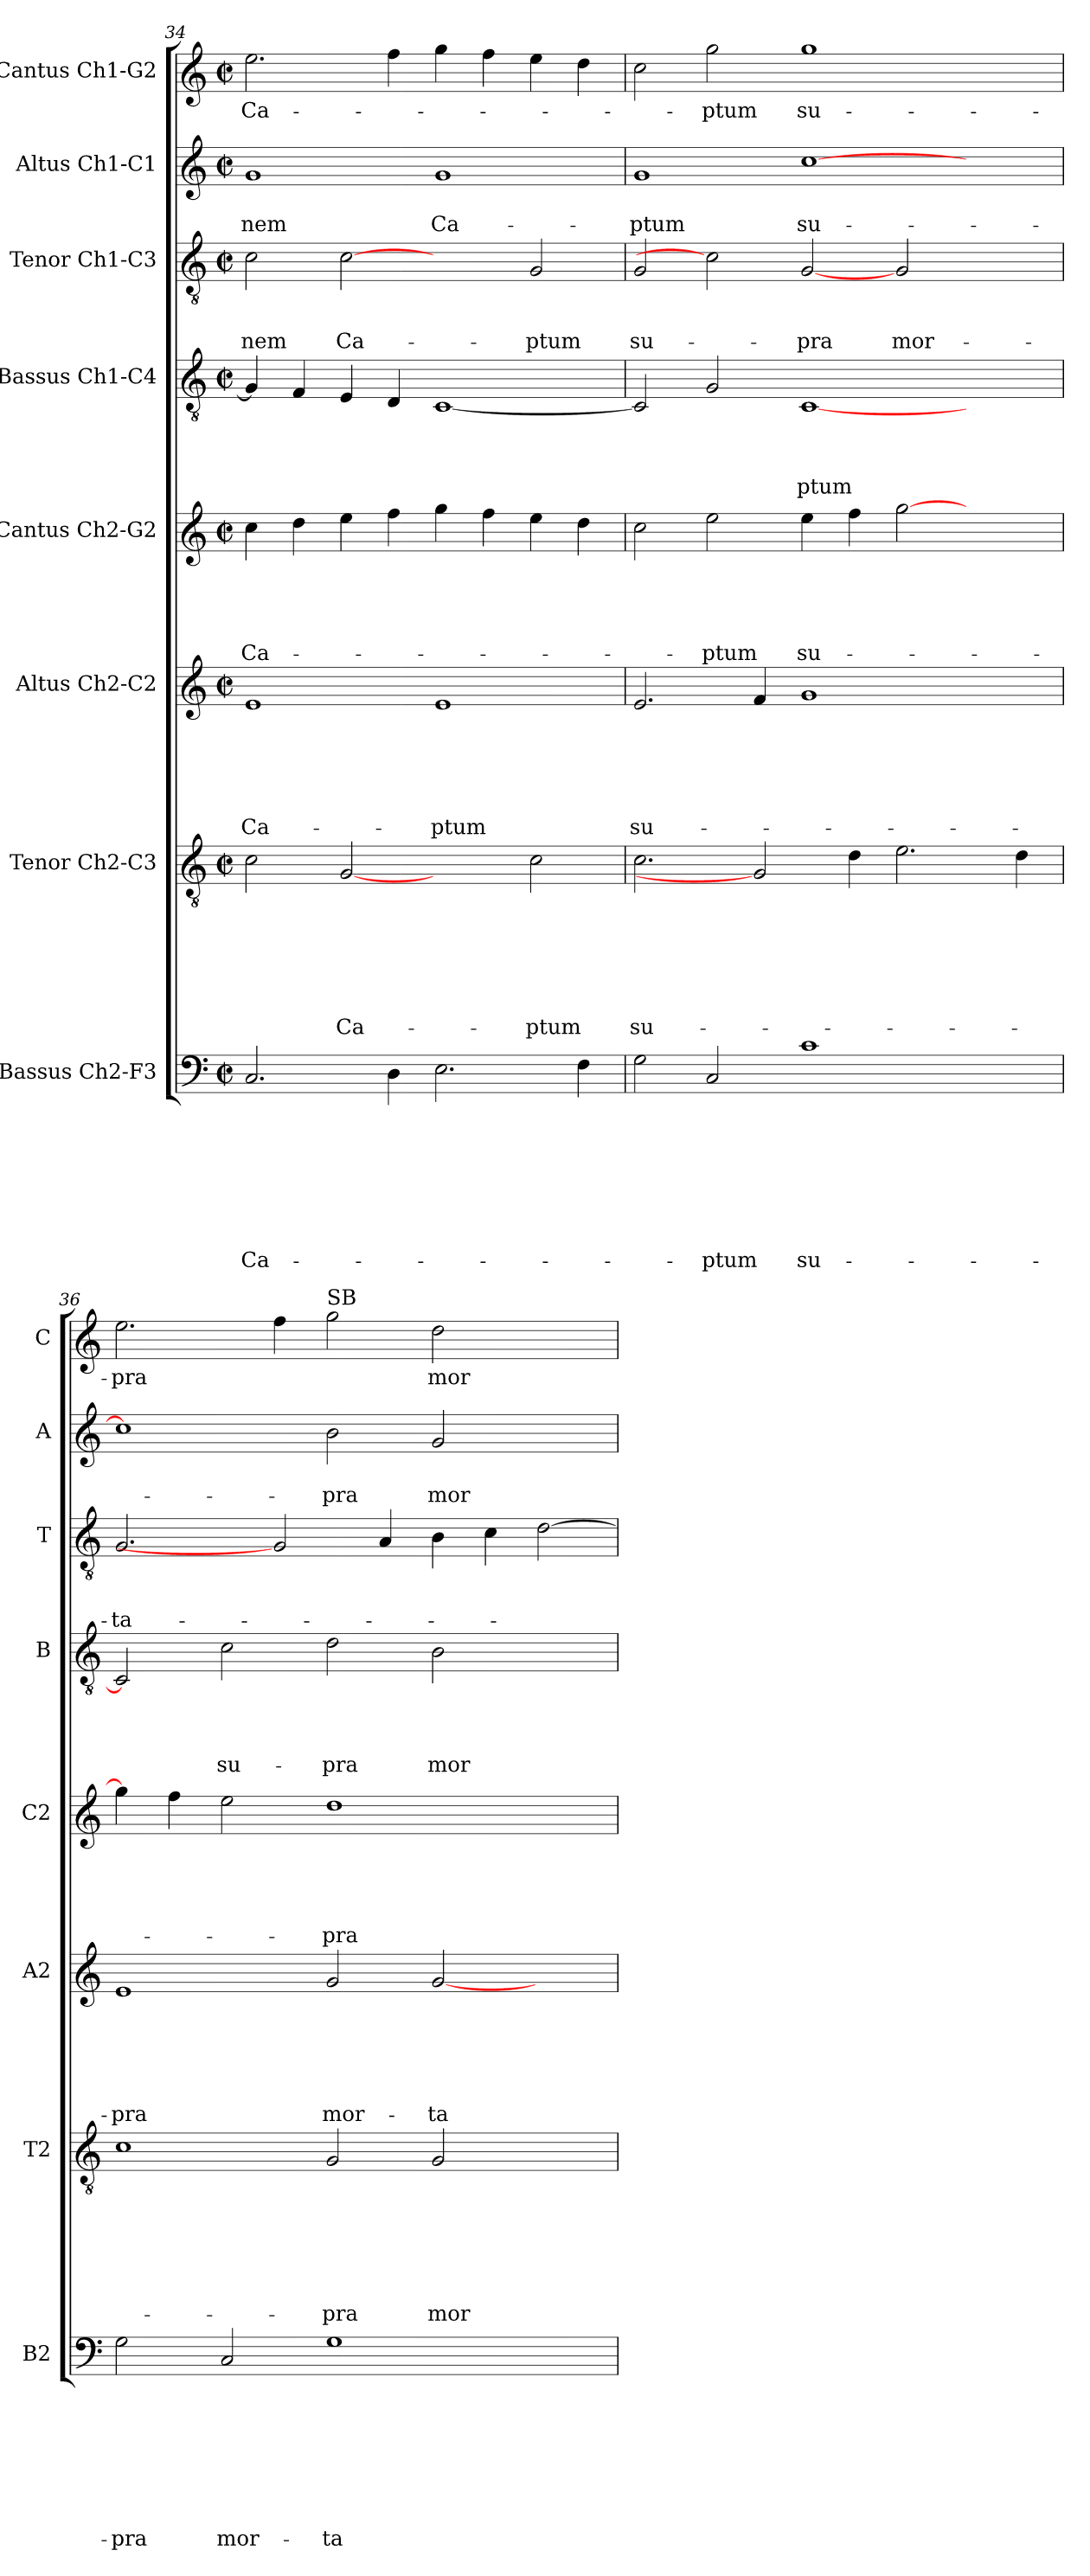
**kern	**text	**text	**text	**text	**text	**text	**text	**text	**kern	**text	**text	**text	**text	**text	**text	**text	**kern	**text	**text	**text	**text	**text	**text	**kern	**text	**text	**text	**text	**text	**kern	**text	**text	**text	**text	**kern	**text	**text	**text	**kern	**text	**text	**kern	**text
*part8	*part8	*part8	*part8	*part8	*part8	*part8	*part8	*part8	*part7	*part7	*part7	*part7	*part7	*part7	*part7	*part7	*part6	*part6	*part6	*part6	*part6	*part6	*part6	*part5	*part5	*part5	*part5	*part5	*part5	*part4	*part4	*part4	*part4	*part4	*part3	*part3	*part3	*part3	*part2	*part2	*part2	*part1	*part1
*staff8	*staff8	*staff8	*staff8	*staff8	*staff8	*staff8	*staff8	*staff8	*staff7	*staff7	*staff7	*staff7	*staff7	*staff7	*staff7	*staff7	*staff6	*staff6	*staff6	*staff6	*staff6	*staff6	*staff6	*staff5	*staff5	*staff5	*staff5	*staff5	*staff5	*staff4	*staff4	*staff4	*staff4	*staff4	*staff3	*staff3	*staff3	*staff3	*staff2	*staff2	*staff2	*staff1	*staff1
*I"Bassus Ch2-F3	*	*	*	*	*	*	*	*	*I"Tenor Ch2-C3	*	*	*	*	*	*	*	*I"Altus Ch2-C2	*	*	*	*	*	*	*I"Cantus Ch2-G2	*	*	*	*	*	*I"Bassus Ch1-C4	*	*	*	*	*I"Tenor Ch1-C3	*	*	*	*I"Altus Ch1-C1	*	*	*I"Cantus Ch1-G2	*
*I'B2	*	*	*	*	*	*	*	*	*I'T2	*	*	*	*	*	*	*	*I'A2	*	*	*	*	*	*	*I'C2	*	*	*	*	*	*I'B	*	*	*	*	*I'T	*	*	*	*I'A	*	*	*I'C	*
*clefF4	*	*	*	*	*	*	*	*	*clefGv2	*	*	*	*	*	*	*	*clefG2	*	*	*	*	*	*	*clefG2	*	*	*	*	*	*clefGv2	*	*	*	*	*clefGv2	*	*	*	*clefG2	*	*	*clefG2	*
*k[]	*	*	*	*	*	*	*	*	*k[]	*	*	*	*	*	*	*	*k[]	*	*	*	*	*	*	*k[]	*	*	*	*	*	*k[]	*	*	*	*	*k[]	*	*	*	*k[]	*	*	*k[]	*
*C:	*	*	*	*	*	*	*	*	*C:	*	*	*	*	*	*	*	*C:	*	*	*	*	*	*	*C:	*	*	*	*	*	*C:	*	*	*	*	*C:	*	*	*	*C:	*	*	*C:	*
*M2/2	*	*	*	*	*	*	*	*	*M2/2	*	*	*	*	*	*	*	*M2/2	*	*	*	*	*	*	*M2/2	*	*	*	*	*	*M2/2	*	*	*	*	*M2/2	*	*	*	*M2/2	*	*	*M2/2	*
*met(c|)	*	*	*	*	*	*	*	*	*met(c|)	*	*	*	*	*	*	*	*met(c|)	*	*	*	*	*	*	*met(c|)	*	*	*	*	*	*met(c|)	*	*	*	*	*met(c|)	*	*	*	*met(c|)	*	*	*met(c|)	*
=34	=34	=34	=34	=34	=34	=34	=34	=34	=34	=34	=34	=34	=34	=34	=34	=34	=34	=34	=34	=34	=34	=34	=34	=34	=34	=34	=34	=34	=34	=34	=34	=34	=34	=34	=34	=34	=34	=34	=34	=34	=34	=34	=34
!	!	!	!	!	!	!	!	!LO:LY:b	!	!	!	!	!	!	!	!	!	!	!	!	!	!	!LO:LY:b	!	!	!	!	!	!LO:LY:b	!	!	!	!	!	!	!	!	!LO:LY:b	!	!	!LO:LY:b	!	!LO:LY:b
2.C/	.	.	.	.	.	.	.	Ca-	2c\	.	.	.	.	.	.	.	1e	.	.	.	.	.	Ca-	4cc\	.	.	.	.	Ca-	4G/]	.	.	.	.	2c\	.	.	-nem	1g	.	-nem	2.ee\	Ca-
.	.	.	.	.	.	.	.	.	.	.	.	.	.	.	.	.	.	.	.	.	.	.	.	4dd\	.	.	.	.	.	4F/	.	.	.	.	.	.	.	.	.	.	.	.	.
!	!	!	!	!	!	!	!	!	!	!	!	!	!	!	!	!LO:LY:b	!	!	!	!	!	!	!	!	!	!	!	!	!	!	!	!	!	!	!	!	!	!LO:LY:b	!	!	!	!	!
.	.	.	.	.	.	.	.	.	[2G	.	.	.	.	.	.	Ca-	.	.	.	.	.	.	.	4ee\	.	.	.	.	.	4E/	.	.	.	.	[2c	.	.	Ca-	.	.	.	.	.
4D\	.	.	.	.	.	.	.	.	.	.	.	.	.	.	.	.	.	.	.	.	.	.	.	4ff\	.	.	.	.	.	4D/	.	.	.	.	.	.	.	.	.	.	.	4ff\	.
!	!	!	!	!	!	!	!	!	!	!	!	!	!	!	!	!	!	!	!	!	!	!	!LO:LY:b	!	!	!	!	!	!	!	!	!	!	!	!	!	!	!	!	!	!LO:LY:b	!	!
2.E\	.	.	.	.	.	.	.	.	2ryy	.	.	.	.	.	.	.	1e	.	.	.	.	.	-ptum	4gg\	.	.	.	.	.	[1C	.	.	.	.	2ryy	.	.	.	1g	.	Ca-	4gg\	.
.	.	.	.	.	.	.	.	.	.	.	.	.	.	.	.	.	.	.	.	.	.	.	.	4ff\	.	.	.	.	.	.	.	.	.	.	.	.	.	.	.	.	.	4ff\	.
!	!	!	!	!	!	!	!	!	!	!	!	!	!	!	!	!LO:LY:b	!	!	!	!	!	!	!	!	!	!	!	!	!	!	!	!	!	!	!	!	!	!LO:LY:b	!	!	!	!	!
.	.	.	.	.	.	.	.	.	2c\	.	.	.	.	.	.	-ptum	.	.	.	.	.	.	.	4ee\	.	.	.	.	.	.	.	.	.	.	2G/	.	.	-ptum	.	.	.	4ee\	.
4F\	.	.	.	.	.	.	.	.	.	.	.	.	.	.	.	.	.	.	.	.	.	.	.	4dd\	.	.	.	.	.	.	.	.	.	.	.	.	.	.	.	.	.	4dd\	.
=35	=35	=35	=35	=35	=35	=35	=35	=35	=35	=35	=35	=35	=35	=35	=35	=35	=35	=35	=35	=35	=35	=35	=35	=35	=35	=35	=35	=35	=35	=35	=35	=35	=35	=35	=35	=35	=35	=35	=35	=35	=35	=35	=35
!	!	!	!	!	!	!	!	!	!	!	!	!	!	!	!	!LO:LY:b	!	!	!	!	!	!	!LO:LY:b	!	!	!	!	!	!	!	!	!	!	!	!	!	!	!LO:LY:b	!	!	!LO:LY:b	!	!
2G\	.	.	.	.	.	.	.	.	2.c\	.	.	.	.	.	.	su-	2.e/	.	.	.	.	.	su-	2cc\	.	.	.	.	.	2C/]	.	.	.	.	2G/	.	.	su-	1g	.	-ptum	2cc\	.
!	!	!	!	!	!	!	!	!LO:LY:b	!	!	!	!	!	!	!	!	!	!	!	!	!	!	!	!	!	!	!	!	!LO:LY:b	!	!	!	!	!	!	!	!	!	!	!	!	!	!LO:LY:b
2C/	.	.	.	.	.	.	.	-ptum	.	.	.	.	.	.	.	.	.	.	.	.	.	.	.	2ee\	.	.	.	.	-ptum	2G/	.	.	.	.	2c]	.	.	.	.	.	.	2gg\	-ptum
.	.	.	.	.	.	.	.	.	2G]	.	.	.	.	.	.	.	4f/	.	.	.	.	.	.	.	.	.	.	.	.	.	.	.	.	.	.	.	.	.	.	.	.	.	.
!	!	!	!	!	!	!	!	!LO:LY:b	!	!	!	!	!	!	!	!	!	!	!	!	!	!	!	!	!	!	!	!	!LO:LY:b	!	!	!	!	!LO:LY:b	!	!	!	!LO:LY:b	!	!	!LO:LY:b	!	!LO:LY:b
1c	.	.	.	.	.	.	.	su-	.	.	.	.	.	.	.	.	1g	.	.	.	.	.	.	4ee\	.	.	.	.	su-	[1C	.	.	.	-ptum	[2G	.	.	-pra	[1cc	.	su-	1gg	su-
.	.	.	.	.	.	.	.	.	4d\	.	.	.	.	.	.	.	.	.	.	.	.	.	.	4ff\	.	.	.	.	.	.	.	.	.	.	.	.	.	.	.	.	.	.	.
!	!	!	!	!	!	!	!	!	!	!	!	!	!	!	!	!	!	!	!	!	!	!	!	!	!	!	!	!	!	!	!	!	!	!	!	!	!	!LO:LY:b	!	!	!	!	!
.	.	.	.	.	.	.	.	.	2.e\	.	.	.	.	.	.	.	.	.	.	.	.	.	.	[2gg\	.	.	.	.	.	.	.	.	.	.	2G/	.	.	mor-	.	.	.	.	.
2ryy	.	.	.	.	.	.	.	.	.	.	.	.	.	.	.	.	2ryy	.	.	.	.	.	.	2ryy	.	.	.	.	.	2ryy	.	.	.	.	2ryy	.	.	.	2ryy	.	.	2ryy	.
.	.	.	.	.	.	.	.	.	4d\	.	.	.	.	.	.	.	.	.	.	.	.	.	.	.	.	.	.	.	.	.	.	.	.	.	.	.	.	.	.	.	.	.	.
!!LO:LB:g=z
=36	=36	=36	=36	=36	=36	=36	=36	=36	=36	=36	=36	=36	=36	=36	=36	=36	=36	=36	=36	=36	=36	=36	=36	=36	=36	=36	=36	=36	=36	=36	=36	=36	=36	=36	=36	=36	=36	=36	=36	=36	=36	=36	=36
!	!	!	!	!	!	!	!	!LO:LY:b	!	!	!	!	!	!	!	!	!	!	!	!	!	!	!LO:LY:b	!	!	!	!	!	!	!	!	!	!	!	!	!	!	!LO:LY:b	!	!	!	!	!LO:LY:b
2G\	.	.	.	.	.	.	.	-pra	1c	.	.	.	.	.	.	.	1e	.	.	.	.	.	-pra	4gg\]	.	.	.	.	.	2C/]	.	.	.	.	2.G/	.	.	-ta-	1cc]	.	.	2.ee\	-pra
.	.	.	.	.	.	.	.	.	.	.	.	.	.	.	.	.	.	.	.	.	.	.	.	4ff\	.	.	.	.	.	.	.	.	.	.	.	.	.	.	.	.	.	.	.
!	!	!	!	!	!	!	!	!LO:LY:b	!	!	!	!	!	!	!	!	!	!	!	!	!	!	!	!	!	!	!	!	!	!	!	!	!	!LO:LY:b	!	!	!	!	!	!	!	!	!
2C/	.	.	.	.	.	.	.	mor-	.	.	.	.	.	.	.	.	.	.	.	.	.	.	.	2ee\	.	.	.	.	.	2c\	.	.	.	su-	.	.	.	.	.	.	.	.	.
.	.	.	.	.	.	.	.	.	.	.	.	.	.	.	.	.	.	.	.	.	.	.	.	.	.	.	.	.	.	.	.	.	.	.	2G]	.	.	.	.	.	.	4ff\	.
!	!	!	!	!	!	!	!	!	!	!	!	!	!	!	!	!	!	!	!	!	!	!	!	!	!	!	!	!	!	!	!	!	!	!	!	!	!	!	!	!	!	!LO:TX:a:t=SB	!
!	!	!	!	!	!	!	!	!LO:LY:b	!	!	!	!	!	!	!	!LO:LY:b	!	!	!	!	!	!	!LO:LY:b	!	!	!	!	!	!LO:LY:b	!	!	!	!	!LO:LY:b	!	!	!	!	!	!	!LO:LY:b	!	!
1G	.	.	.	.	.	.	.	-ta-	2G/	.	.	.	.	.	.	-pra	2g/	.	.	.	.	.	mor-	1dd	.	.	.	.	-pra	2d\	.	.	.	-pra	.	.	.	.	2b\	.	-pra	2gg\	.
.	.	.	.	.	.	.	.	.	.	.	.	.	.	.	.	.	.	.	.	.	.	.	.	.	.	.	.	.	.	.	.	.	.	.	4A/	.	.	.	.	.	.	.	.
!	!	!	!	!	!	!	!	!	!	!	!	!	!	!	!	!LO:LY:b	!	!	!	!	!	!	!LO:LY:b	!	!	!	!	!	!	!	!	!	!	!LO:LY:b	!	!	!	!	!	!	!LO:LY:b	!	!LO:LY:b
.	.	.	.	.	.	.	.	.	2G/	.	.	.	.	.	.	mor-	[2g/	.	.	.	.	.	-ta-	.	.	.	.	.	.	2B\	.	.	.	mor-	4B\	.	.	.	2g/	.	mor-	2dd\	mor-
.	.	.	.	.	.	.	.	.	.	.	.	.	.	.	.	.	.	.	.	.	.	.	.	.	.	.	.	.	.	.	.	.	.	.	4c\	.	.	.	.	.	.	.	.
2ryy	.	.	.	.	.	.	.	.	2ryy	.	.	.	.	.	.	.	2ryy	.	.	.	.	.	.	2ryy	.	.	.	.	.	2ryy	.	.	.	.	[2d\	.	.	.	2ryy	.	.	2ryy	.
=	=	=	=	=	=	=	=	=	=	=	=	=	=	=	=	=	=	=	=	=	=	=	=	=	=	=	=	=	=	=	=	=	=	=	=	=	=	=	=	=	=	=	=
*-	*-	*-	*-	*-	*-	*-	*-	*-	*-	*-	*-	*-	*-	*-	*-	*-	*-	*-	*-	*-	*-	*-	*-	*-	*-	*-	*-	*-	*-	*-	*-	*-	*-	*-	*-	*-	*-	*-	*-	*-	*-	*-	*-
